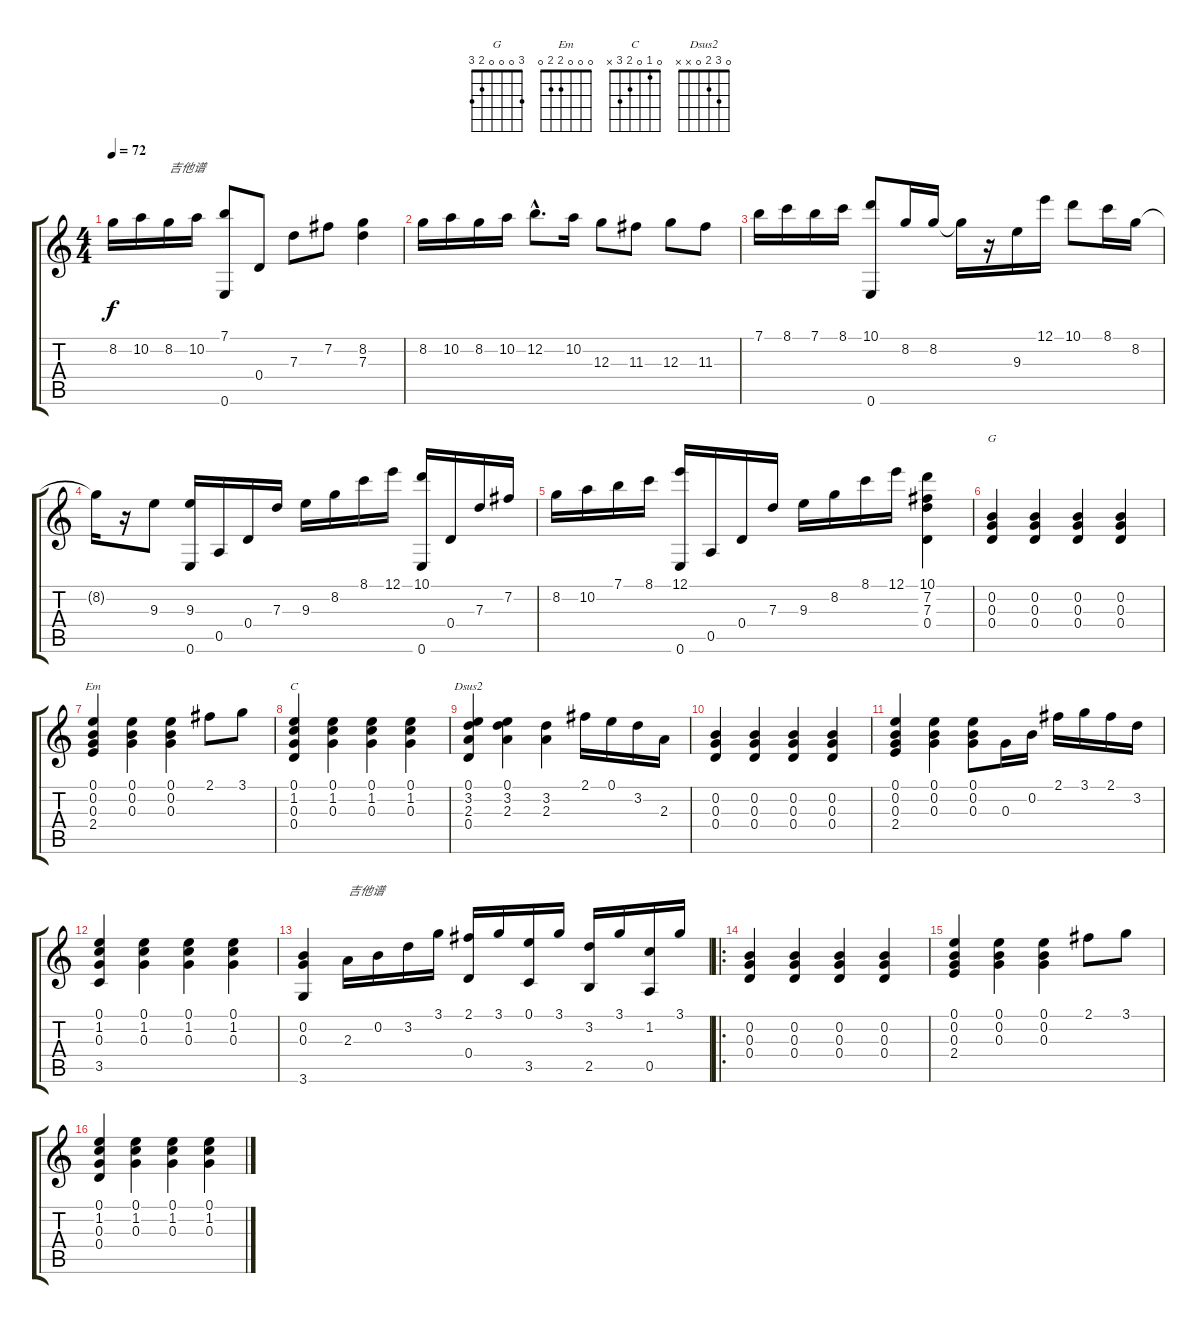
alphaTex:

\track "" {instrument acousticguitarsteel}
\staff {score tabs}
\tuning (E4 B3 G3 D3 A2 E2) {hide}
\chord ("G" 3 0 0 0 2 3)
\chord ("Em" 0 0 0 2 2 0)
\chord ("C" 0 1 0 2 3 x)
\chord ("Dsus2" 0 3 2 0 x x)
\ts (4 4)
\tempo 72
\clef g2
\ks c
8.2.16{dy f instrument acousticguitarsteel} 10.2.16 8.2.16{txt "吉他谱"} 10.2.16 (7.1 0.6).8 0.4.8 7.3.8 7.2.8 (8.2 7.3).4 |
8.2.16 10.2.16 8.2.16 10.2.16 12.2{hac}.8{d} 10.2.16 12.3.8 11.3.8 12.3.8 11.3.8 |
7.1.16 8.1.16 7.1.16 8.1.16 (10.1 0.6).8 8.2.16 8.2.16 8.2{t}.16 r.16 9.3.16 12.1.16 10.1.8 8.1.16 8.2.16 |
8.2{t}.16 r.16 9.3.8 (9.3 0.6).16 0.5.16 0.4.16 7.3.16 9.3.16 8.2.16 8.1.16 12.1.16 (10.1 0.6).16 0.4.16 7.3.16 7.2.16 |
8.2.16 10.2.16 7.1.16 8.1.16 (12.1 0.6).16 0.5.16 0.4.16 7.3.16 9.3.16 8.2.16 8.1.16 12.1.16 (10.1 7.2 7.3 0.4).4 |
(0.2 0.3 0.4).4{ch "G"} (0.2 0.3 0.4).4 (0.2 0.3 0.4).4 (0.2 0.3 0.4).4 |
(0.1 0.2 0.3 2.4).4{ch "Em"} (0.1 0.2 0.3).4 (0.1 0.2 0.3).4 2.1.8 3.1.8 |
(0.1 1.2 0.3 0.4).4{ch "C"} (0.1 1.2 0.3).4 (0.1 1.2 0.3).4 (0.1 1.2 0.3).4 |
(0.1 3.2 2.3 0.4).4{ch "Dsus2"} (0.1 3.2 2.3).4 (3.2 2.3).4 2.1.16 0.1.16 3.2.16 2.3.16 |
(0.2 0.3 0.4).4 (0.2 0.3 0.4).4 (0.2 0.3 0.4).4 (0.2 0.3 0.4).4 |
(0.1 0.2 0.3 2.4).4 (0.1 0.2 0.3).4 (0.1 0.2 0.3).8 0.3.16 0.2.16 2.1.16 3.1.16 2.1.16 3.2.16 |
(0.1 1.2 0.3 3.5).4 (0.1 1.2 0.3).4 (0.1 1.2 0.3).4 (0.1 1.2 0.3).4 |
(0.2 0.3 3.6).4 2.3.16{txt "吉他谱"} 0.2.16 3.2.16 3.1.16 (2.1 0.4).16 3.1.16 (0.1 3.5).16 3.1.16 (3.2 2.5).16 3.1.16 (1.2 0.5).16 3.1.16 |
\ro
(0.2 0.3 0.4).4 (0.2 0.3 0.4).4 (0.2 0.3 0.4).4 (0.2 0.3 0.4).4 |
(0.1 0.2 0.3 2.4).4 (0.1 0.2 0.3).4 (0.1 0.2 0.3).4 2.1.8 3.1.8 |
(0.1 1.2 0.3 0.4).4 (0.1 1.2 0.3).4 (0.1 1.2 0.3).4 (0.1 1.2 0.3).4
